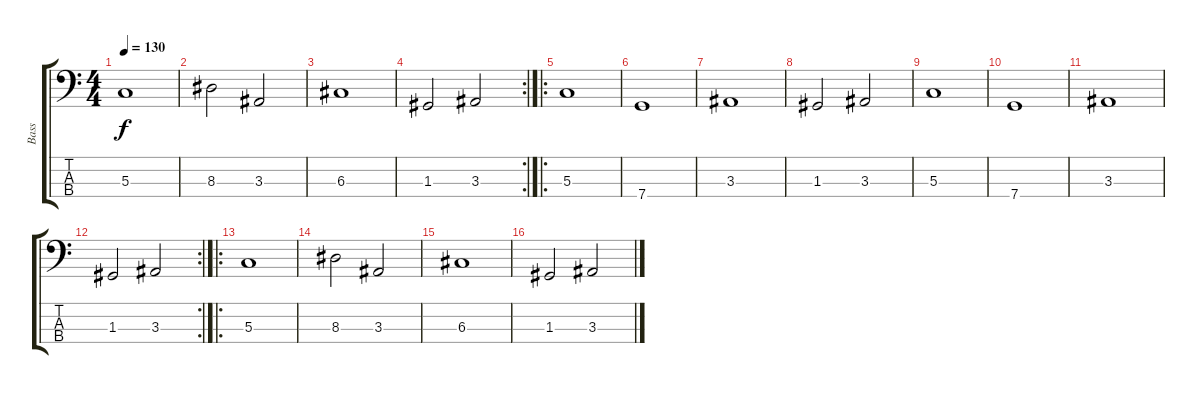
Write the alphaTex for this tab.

\track ("Bass" "Bass") {instrument slapbass1}
\staff {score tabs}
\tuning (F2 C2 G1 C1) {hide}
\ts (4 4)
\tempo 130
\clef f4
\ks c
5.3.1{dy f} |
8.3.2 3.3.2 |
6.3.1 |
\rc 2
1.3.2 3.3.2 |
\ro
5.3.1 |
7.4.1 |
3.3.1 |
1.3.2 3.3.2 |
5.3.1 |
7.4.1 |
3.3.1 |
\rc 2
1.3.2 3.3.2 |
\ro
5.3.1 |
8.3.2 3.3.2 |
6.3.1 |
1.3.2 3.3.2
